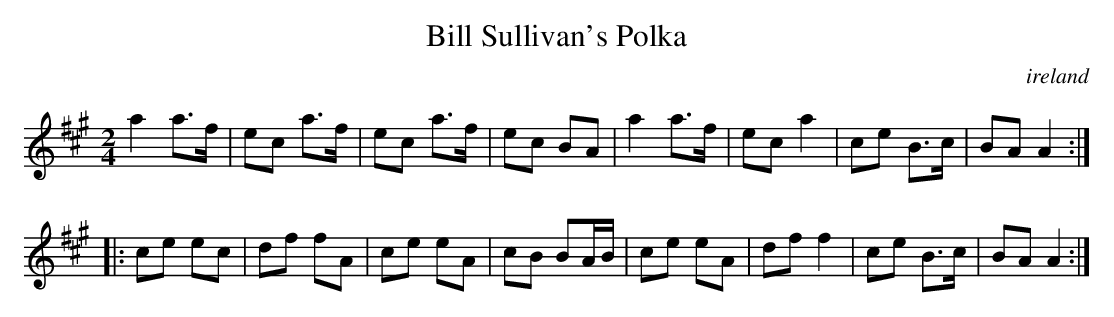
X:1
T:Bill Sullivan's Polka
O:ireland
M:2/4
L:1/8
K:A
a2 a>f|ec a>f|ec a>f|ec BA|\
a2 a>f|ec a2|ce B>c|BA A2:|*
|:ce ec|df fA|ce eA|cB BA/B/|\
ce eA|df f2|ce B>c |BA A2:|
